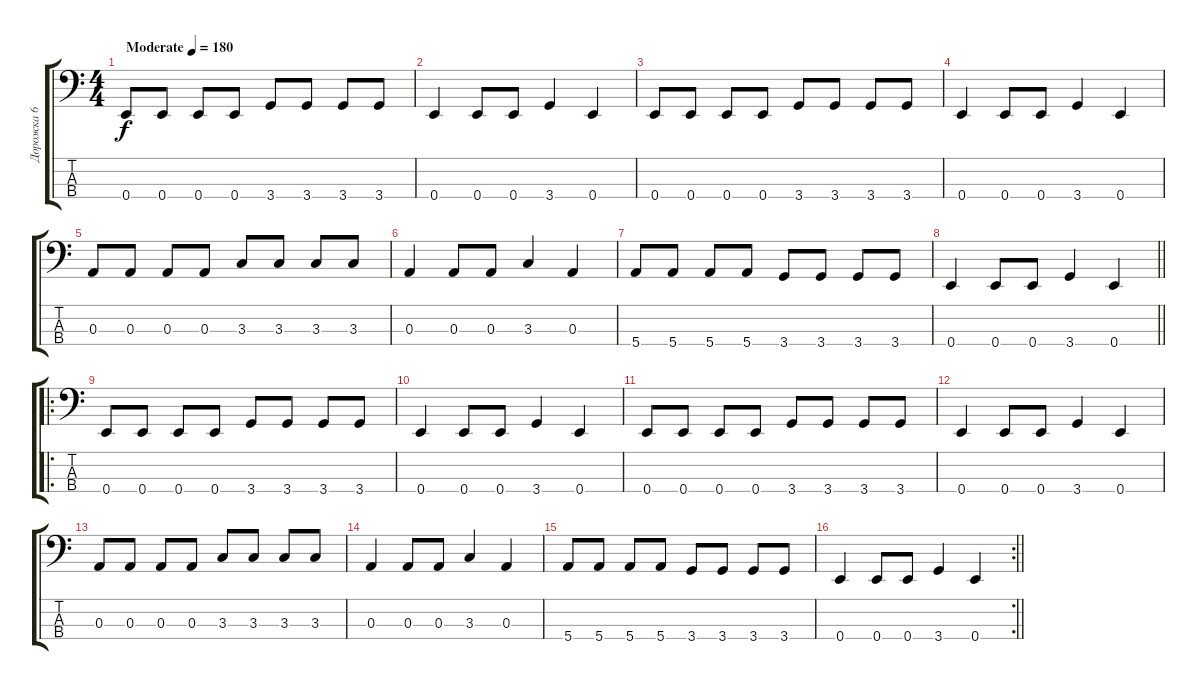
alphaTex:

\track ("Дорожка 6" "Дорожка 6") {instrument electricbassfinger}
\staff {score tabs}
\tuning (G2 D2 A1 E1) {hide}
\ts (4 4)
\tempo (180 "Moderate")
\clef f4
\ks c
0.4.8{dy f instrument electricbassfinger} 0.4.8 0.4.8 0.4.8 3.4.8 3.4.8 3.4.8 3.4.8 |
0.4.4 0.4.8 0.4.8 3.4.4 0.4.4 |
0.4.8 0.4.8 0.4.8 0.4.8 3.4.8 3.4.8 3.4.8 3.4.8 |
0.4.4 0.4.8 0.4.8 3.4.4 0.4.4 |
0.3.8 0.3.8 0.3.8 0.3.8 3.3.8 3.3.8 3.3.8 3.3.8 |
0.3.4 0.3.8 0.3.8 3.3.4 0.3.4 |
5.4.8 5.4.8 5.4.8 5.4.8 3.4.8 3.4.8 3.4.8 3.4.8 |
\barLineRight lightlight
0.4.4 0.4.8 0.4.8 3.4.4 0.4.4 |
\ro
0.4.8 0.4.8 0.4.8 0.4.8 3.4.8 3.4.8 3.4.8 3.4.8 |
0.4.4 0.4.8 0.4.8 3.4.4 0.4.4 |
0.4.8 0.4.8 0.4.8 0.4.8 3.4.8 3.4.8 3.4.8 3.4.8 |
0.4.4 0.4.8 0.4.8 3.4.4 0.4.4 |
0.3.8 0.3.8 0.3.8 0.3.8 3.3.8 3.3.8 3.3.8 3.3.8 |
0.3.4 0.3.8 0.3.8 3.3.4 0.3.4 |
5.4.8 5.4.8 5.4.8 5.4.8 3.4.8 3.4.8 3.4.8 3.4.8 |
\rc 2
\barLineRight lightlight
0.4.4 0.4.8 0.4.8 3.4.4 0.4.4
